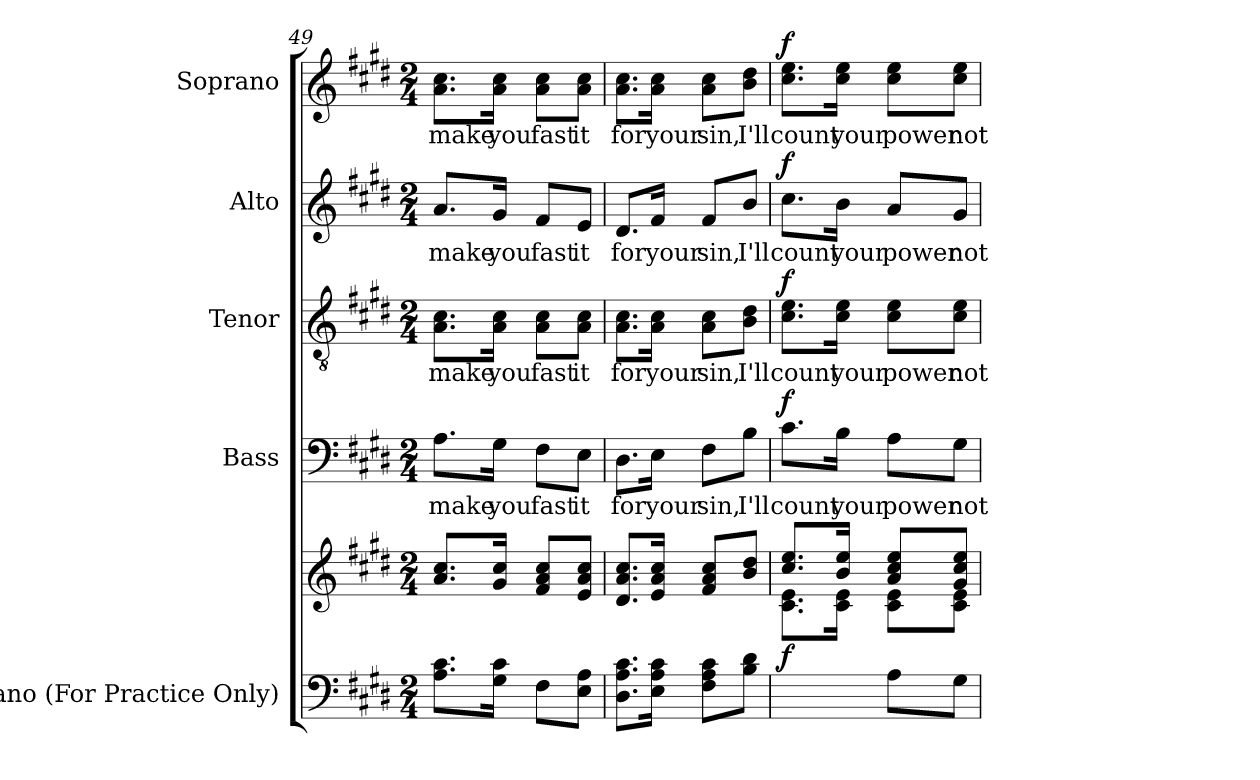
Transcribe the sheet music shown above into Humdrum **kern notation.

**kern	**kern	**dynam	**kern	**text	**dynam	**kern	**text	**dynam	**kern	**text	**dynam	**kern	**text	**dynam
*part5	*part5	*part5	*part4	*part4	*part4	*part3	*part3	*part3	*part2	*part2	*part2	*part1	*part1	*part1
*staff6	*staff5	*staff5/6	*staff4	*staff4	*staff4	*staff3	*staff3	*staff3	*staff2	*staff2	*staff2	*staff1	*staff1	*staff1
*I"Piano (For Practice Only)	*	*	*I"Bass	*	*	*I"Tenor	*	*	*I"Alto	*	*	*I"Soprano	*	*
*I'Pno.	*	*	*I'B.	*	*	*I'T.	*	*	*I'A.	*	*	*I'S.	*	*
*clefF4	*clefG2	*	*clefF4	*	*	*clefGv2	*	*	*clefG2	*	*	*clefG2	*	*
*	*	*	*	*	*	*ITrd7c12	*	*	*	*	*	*	*	*
*k[f#c#g#d#]	*k[f#c#g#d#]	*	*k[f#c#g#d#]	*	*	*k[f#c#g#d#]	*	*	*k[f#c#g#d#]	*	*	*k[f#c#g#d#]	*	*
*E:	*E:	*	*E:	*	*	*E:	*	*	*E:	*	*	*E:	*	*
*M2/4	*M2/4	*	*M2/4	*	*	*M2/4	*	*	*M2/4	*	*	*M2/4	*	*
=49	=49	=49	=49	=49	=49	=49	=49	=49	=49	=49	=49	=49	=49	=49
!	!	!	!	!LO:LY:b:color=#000000	!	!	!	!	!	!	!	!	!	!
!	!	!	!	!	!	!	!LO:LY:b:color=#000000	!	!	!	!	!	!	!
!	!	!	!	!	!	!	!	!	!	!LO:LY:b:color=#000000	!	!	!	!
!	!	!	!	!	!	!	!	!	!	!	!	!	!LO:LY:b:color=#000000	!
8.Ai\ 8.c#iL	8.ai/ 8.cc#iL	.	8.Ai\L	make	.	8.AAi\ 8.C#i\L	make	.	8.ai/L	make	.	8.ai\ 8.cc#i\L	make	.
!	!	!	!	!LO:LY:b:color=#000000	!	!	!	!	!	!	!	!	!	!
!	!	!	!	!	!	!	!LO:LY:b:color=#000000	!	!	!	!	!	!	!
!	!	!	!	!	!	!	!	!	!	!LO:LY:b:color=#000000	!	!	!	!
!	!	!	!	!	!	!	!	!	!	!	!	!	!LO:LY:b:color=#000000	!
16G#i\ 16c#iJk	16g#i/ 16cc#iJk	.	16G#i\Jk	you	.	16AAi\ 16C#i\Jk	you	.	16g#i/Jk	you	.	16ai\ 16cc#i\Jk	you	.
!	!	!	!	!LO:LY:b:color=#000000	!	!	!	!	!	!	!	!	!	!
!	!	!	!	!	!	!	!LO:LY:b:color=#000000	!	!	!	!	!	!	!
!	!	!	!	!	!	!	!	!	!	!LO:LY:b:color=#000000	!	!	!	!
!	!	!	!	!	!	!	!	!	!	!	!	!	!LO:LY:b:color=#000000	!
8F#i\L	8f#i/ 8ai 8cc#iL	.	8F#i\L	fast	.	8AAi\ 8C#i\L	fast	.	8f#i/L	fast	.	8ai\ 8cc#i\L	fast	.
!	!	!	!	!LO:LY:b:color=#000000	!	!	!	!	!	!	!	!	!	!
!	!	!	!	!	!	!	!LO:LY:b:color=#000000	!	!	!	!	!	!	!
!	!	!	!	!	!	!	!	!	!	!LO:LY:b:color=#000000	!	!	!	!
!	!	!	!	!	!	!	!	!	!	!	!	!	!LO:LY:b:color=#000000	!
8Ei\ 8AiJ	8ei/ 8ai 8cc#iJ	.	8Ei\J	it	.	8AAi\ 8C#i\J	it	.	8ei/J	it	.	8ai\ 8cc#i\J	it	.
=50	=50	=50	=50	=50	=50	=50	=50	=50	=50	=50	=50	=50	=50	=50
!	!	!	!	!LO:LY:b:color=#000000	!	!	!	!	!	!	!	!	!	!
!	!	!	!	!	!	!	!LO:LY:b:color=#000000	!	!	!	!	!	!	!
!	!	!	!	!	!	!	!	!	!	!LO:LY:b:color=#000000	!	!	!	!
!	!	!	!	!	!	!	!	!	!	!	!	!	!LO:LY:b:color=#000000	!
8.D#i\ 8.Ai 8.c#iL	8.d#i/ 8.ai 8.cc#iL	.	8.D#i\L	for	.	8.AAi\ 8.C#i\L	for	.	8.d#i/L	for	.	8.ai\ 8.cc#i\L	for	.
!	!	!	!	!LO:LY:b:color=#000000	!	!	!	!	!	!	!	!	!	!
!	!	!	!	!	!	!	!LO:LY:b:color=#000000	!	!	!	!	!	!	!
!	!	!	!	!	!	!	!	!	!	!LO:LY:b:color=#000000	!	!	!	!
!	!	!	!	!	!	!	!	!	!	!	!	!	!LO:LY:b:color=#000000	!
16Ei\ 16Ai 16c#iJk	16ei/ 16ai 16cc#iJk	.	16Ei\Jk	your	.	16AAi\ 16C#i\Jk	your	.	16f#i/Jk	your	.	16ai\ 16cc#i\Jk	your	.
!	!	!	!	!LO:LY:b:color=#000000	!	!	!	!	!	!	!	!	!	!
!	!	!	!	!	!	!	!LO:LY:b:color=#000000	!	!	!	!	!	!	!
!	!	!	!	!	!	!	!	!	!	!LO:LY:b:color=#000000	!	!	!	!
!	!	!	!	!	!	!	!	!	!	!	!	!	!LO:LY:b:color=#000000	!
8F#i\ 8Ai 8c#iL	8f#i/ 8ai 8cc#iL	.	8F#i\L	sin,	.	8AAi\ 8C#i\L	sin,	.	8f#i/L	sin,	.	8ai\ 8cc#i\L	sin,	.
!	!	!	!	!LO:LY:b:color=#000000	!	!	!	!	!	!	!	!	!	!
!	!	!	!	!	!	!	!LO:LY:b:color=#000000	!	!	!	!	!	!	!
!	!	!	!	!	!	!	!	!	!	!LO:LY:b:color=#000000	!	!	!	!
!	!	!	!	!	!	!	!	!	!	!	!	!	!LO:LY:b:color=#000000	!
8Bi\ 8d#iJ	8bi/ 8dd#iJ	.	8Bi\J	I'll	.	8BBi\ 8D#i\J	I'll	.	8bi/J	I'll	.	8bi\ 8dd#i\J	I'll	.
!!LO:PB:g=z
=51	=51	=51	=51	=51	=51	=51	=51	=51	=51	=51	=51	=51	=51	=51
*	*^	*	*	*	*	*	*	*	*	*	*	*	*	*
!	!	!	!	!	!LO:LY:b:color=#000000	!	!	!	!	!	!	!	!	!	!
!	!	!	!	!	!	!	!	!LO:LY:b:color=#000000	!	!	!	!	!	!	!
!	!	!	!	!	!	!	!	!	!	!	!LO:LY:b:color=#000000	!	!	!	!
!	!	!	!	!	!	!	!	!	!	!	!	!	!	!LO:LY:b:color=#000000	!
4ryy	8.cc#i/ 8.eeiL	8.c#i\ 8.eiL	f	8.c#i\L	count	f	8.C#i\ 8.Ei\L	count	f	8.cc#i\L	count	f	8.cc#i\ 8.eei\L	count	f
!	!	!	!	!	!LO:LY:b:color=#000000	!	!	!	!	!	!	!	!	!	!
!	!	!	!	!	!	!	!	!LO:LY:b:color=#000000	!	!	!	!	!	!	!
!	!	!	!	!	!	!	!	!	!	!	!LO:LY:b:color=#000000	!	!	!	!
!	!	!	!	!	!	!	!	!	!	!	!	!	!	!LO:LY:b:color=#000000	!
.	16bi/ 16eeiJk	16c#i\ 16eiJk	.	16Bi\Jk	your	.	16C#i\ 16Ei\Jk	your	.	16bi\Jk	your	.	16cc#i\ 16eei\Jk	your	.
!	!	!	!	!	!LO:LY:b:color=#000000	!	!	!	!	!	!	!	!	!	!
!	!	!	!	!	!	!	!	!LO:LY:b:color=#000000	!	!	!	!	!	!	!
!	!	!	!	!	!	!	!	!	!	!	!LO:LY:b:color=#000000	!	!	!	!
!	!	!	!	!	!	!	!	!	!	!	!	!	!	!LO:LY:b:color=#000000	!
8Ai\L	8ai/ 8cc#i 8eeiL	8c#i\ 8eiL	.	8Ai\L	power	.	8C#i\ 8Ei\L	power	.	8ai/L	power	.	8cc#i\ 8eei\L	power	.
!	!	!	!	!	!LO:LY:b:color=#000000	!	!	!	!	!	!	!	!	!	!
!	!	!	!	!	!	!	!	!LO:LY:b:color=#000000	!	!	!	!	!	!	!
!	!	!	!	!	!	!	!	!	!	!	!LO:LY:b:color=#000000	!	!	!	!
!	!	!	!	!	!	!	!	!	!	!	!	!	!	!LO:LY:b:color=#000000	!
8G#i\J	8g#i/ 8cc#i 8eeiJ	8c#i\ 8eiJ	.	8G#i\J	not	.	8C#i\ 8Ei\J	not	.	8g#i/J	not	.	8cc#i\ 8eei\J	not	.
*	*v	*v	*	*	*	*	*	*	*	*	*	*	*	*	*
=	=	=	=	=	=	=	=	=	=	=	=	=	=	=
*-	*-	*-	*-	*-	*-	*-	*-	*-	*-	*-	*-	*-	*-	*-
